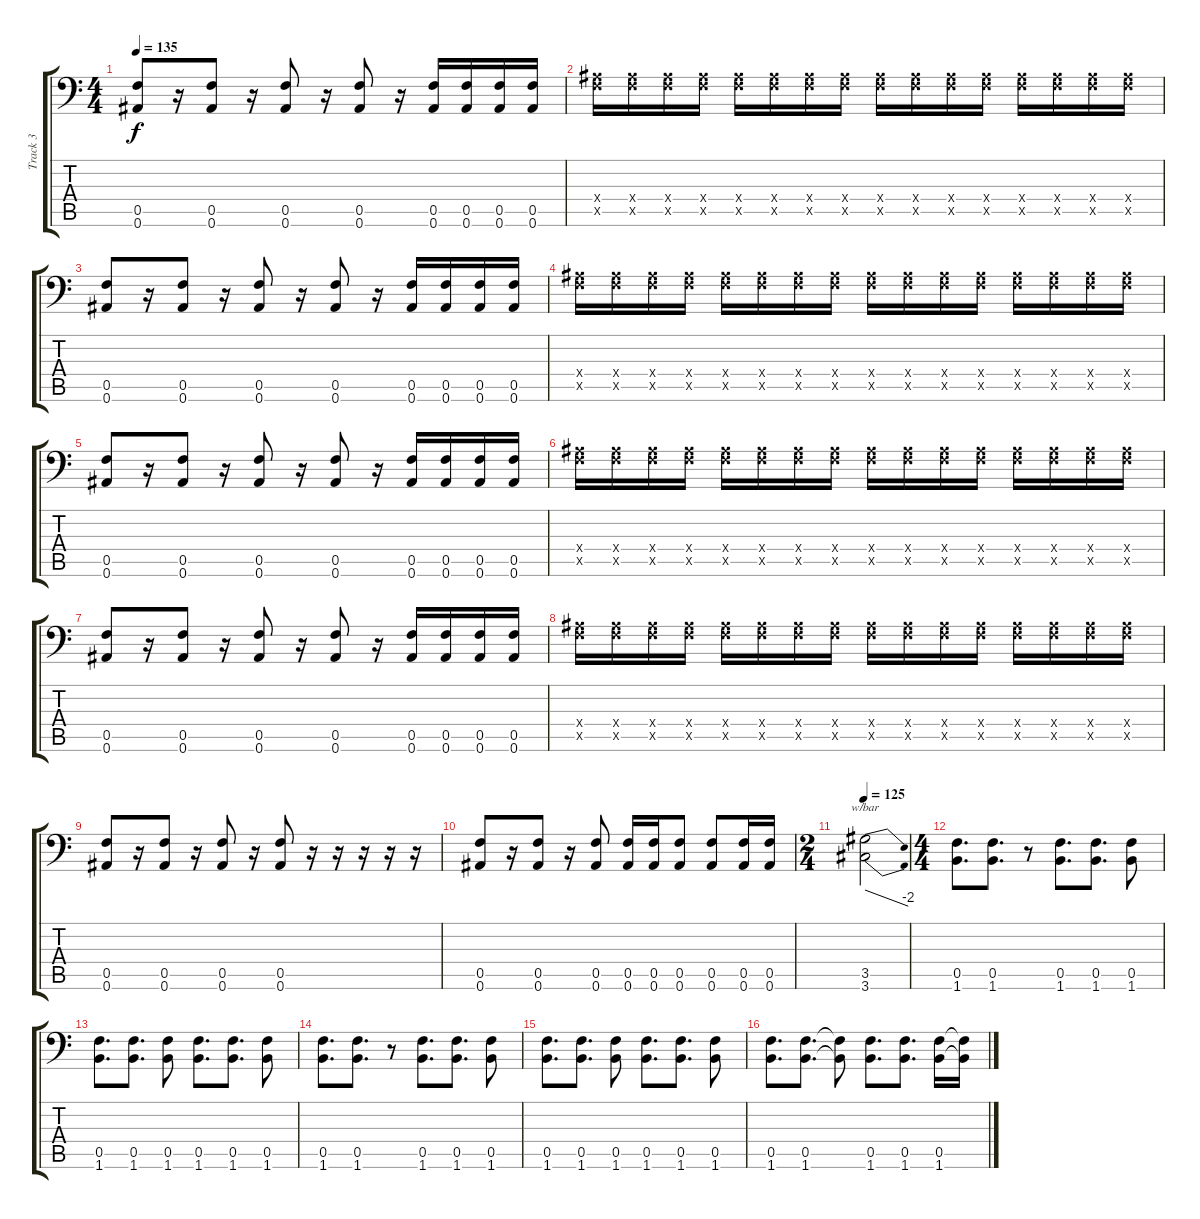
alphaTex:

\track ("Track 3" "Track 3") {instrument distortionguitar}
\staff {score tabs}
\tuning (C4 G3 Eb3 Bb2 F2 Bb1) {hide}
\ts (4 4)
\tempo 135
\clef f4
\ks c
(0.5 0.6).8{dy f} r.16 (0.5 0.6).8 r.16 (0.5 0.6).8 r.16 (0.5 0.6).8 r.16 (0.5 0.6).16 (0.5 0.6).16 (0.5 0.6).16 (0.5 0.6).16 |
(0.4{x} 0.5{x}).16 (0.4{x} 0.5{x}).16 (0.4{x} 0.5{x}).16 (0.4{x} 0.5{x}).16 (0.4{x} 0.5{x}).16 (0.4{x} 0.5{x}).16 (0.4{x} 0.5{x}).16 (0.4{x} 0.5{x}).16 (0.4{x} 0.5{x}).16 (0.4{x} 0.5{x}).16 (0.4{x} 0.5{x}).16 (0.4{x} 0.5{x}).16 (0.4{x} 0.5{x}).16 (0.4{x} 0.5{x}).16 (0.4{x} 0.5{x}).16 (0.4{x} 0.5{x}).16 |
(0.5 0.6).8 r.16 (0.5 0.6).8 r.16 (0.5 0.6).8 r.16 (0.5 0.6).8 r.16 (0.5 0.6).16 (0.5 0.6).16 (0.5 0.6).16 (0.5 0.6).16 |
(0.4{x} 0.5{x}).16 (0.4{x} 0.5{x}).16 (0.4{x} 0.5{x}).16 (0.4{x} 0.5{x}).16 (0.4{x} 0.5{x}).16 (0.4{x} 0.5{x}).16 (0.4{x} 0.5{x}).16 (0.4{x} 0.5{x}).16 (0.4{x} 0.5{x}).16 (0.4{x} 0.5{x}).16 (0.4{x} 0.5{x}).16 (0.4{x} 0.5{x}).16 (0.4{x} 0.5{x}).16 (0.4{x} 0.5{x}).16 (0.4{x} 0.5{x}).16 (0.4{x} 0.5{x}).16 |
(0.5 0.6).8 r.16 (0.5 0.6).8 r.16 (0.5 0.6).8 r.16 (0.5 0.6).8 r.16 (0.5 0.6).16 (0.5 0.6).16 (0.5 0.6).16 (0.5 0.6).16 |
(0.4{x} 0.5{x}).16 (0.4{x} 0.5{x}).16 (0.4{x} 0.5{x}).16 (0.4{x} 0.5{x}).16 (0.4{x} 0.5{x}).16 (0.4{x} 0.5{x}).16 (0.4{x} 0.5{x}).16 (0.4{x} 0.5{x}).16 (0.4{x} 0.5{x}).16 (0.4{x} 0.5{x}).16 (0.4{x} 0.5{x}).16 (0.4{x} 0.5{x}).16 (0.4{x} 0.5{x}).16 (0.4{x} 0.5{x}).16 (0.4{x} 0.5{x}).16 (0.4{x} 0.5{x}).16 |
(0.5 0.6).8 r.16 (0.5 0.6).8 r.16 (0.5 0.6).8 r.16 (0.5 0.6).8 r.16 (0.5 0.6).16 (0.5 0.6).16 (0.5 0.6).16 (0.5 0.6).16 |
(0.4{x} 0.5{x}).16 (0.4{x} 0.5{x}).16 (0.4{x} 0.5{x}).16 (0.4{x} 0.5{x}).16 (0.4{x} 0.5{x}).16 (0.4{x} 0.5{x}).16 (0.4{x} 0.5{x}).16 (0.4{x} 0.5{x}).16 (0.4{x} 0.5{x}).16 (0.4{x} 0.5{x}).16 (0.4{x} 0.5{x}).16 (0.4{x} 0.5{x}).16 (0.4{x} 0.5{x}).16 (0.4{x} 0.5{x}).16 (0.4{x} 0.5{x}).16 (0.4{x} 0.5{x}).16 |
(0.5 0.6).8 r.16 (0.5 0.6).8 r.16 (0.5 0.6).8 r.16 (0.5 0.6).8 r.16 r.16 r.16 r.16 r.16 |
(0.5 0.6).8 r.16 (0.5 0.6).8 r.16 (0.5 0.6).8 (0.5 0.6).16 (0.5 0.6).16 (0.5 0.6).8 (0.5 0.6).8 (0.5 0.6).16 (0.5 0.6).16 |
\ts (2 4)
\tempo 125
(3.5 3.6).2{tbe (dive default 0 0 60 -8)} |
\ts (4 4)
(0.5 1.6).8{d} (0.5 1.6).8{d} r.8 (0.5 1.6).8{d} (0.5 1.6).8{d} (0.5 1.6).8 |
(0.5 1.6).8{d} (0.5 1.6).8{d} (0.5 1.6).8 (0.5 1.6).8{d} (0.5 1.6).8{d} (0.5 1.6).8 |
(0.5 1.6).8{d} (0.5 1.6).8{d} r.8 (0.5 1.6).8{d} (0.5 1.6).8{d} (0.5 1.6).8 |
(0.5 1.6).8{d} (0.5 1.6).8{d} (0.5 1.6).8 (0.5 1.6).8{d} (0.5 1.6).8{d} (0.5 1.6).8 |
(0.5 1.6).8{d} (0.5 1.6).8{d} (0.5{t} 1.6{t}).8 (0.5 1.6).8{d} (0.5 1.6).8{d} (0.5 1.6).16 (0.5{t} 1.6{t}).16
